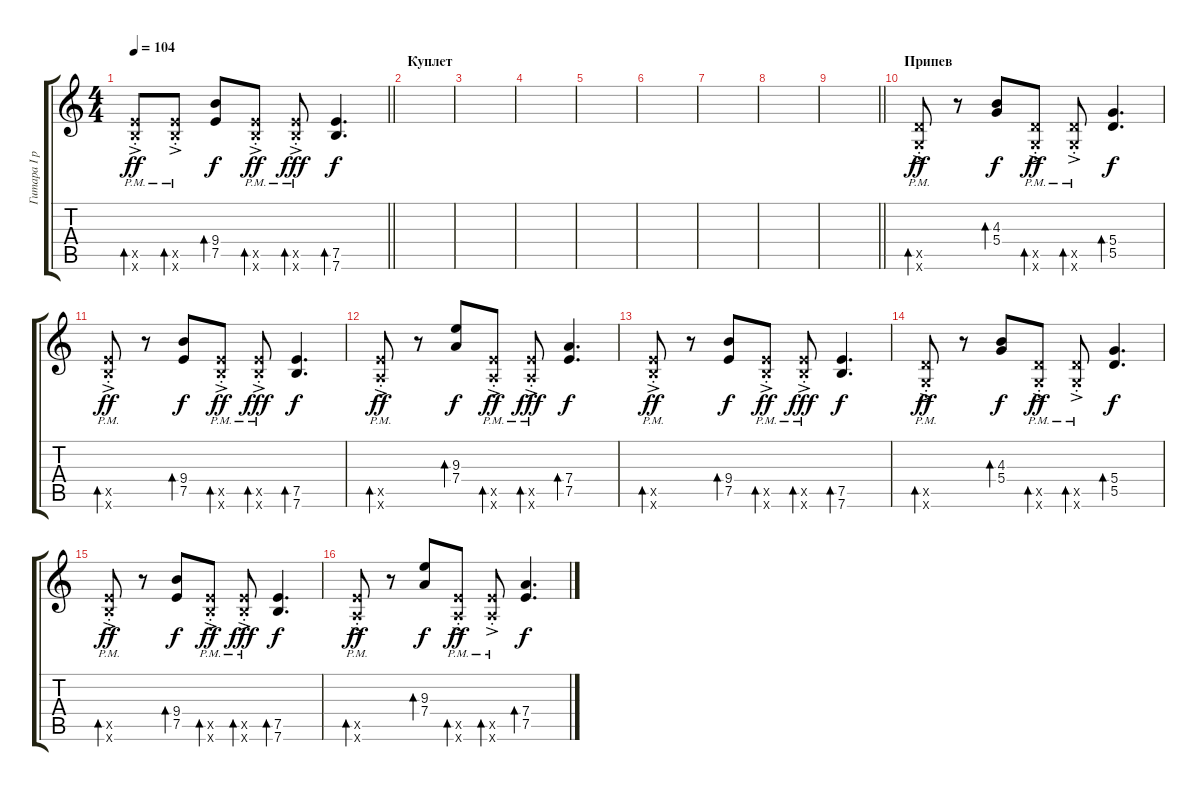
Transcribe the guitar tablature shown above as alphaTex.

\track ("Гитара I ритм" "Гитара I р") {instrument overdrivenguitar}
\staff {score tabs}
\tuning (E4 B3 G3 D3 A2 E2) {hide}
\ts (4 4)
\tempo 104
\clef g2
\barLineRight lightlight
\ks c
(7.5{ac pm st x} 7.6{ac pm st x}).8{bd 60 dy ff} (7.5{ac pm st x} 7.6{ac pm st x}).8{bd 60} (9.4 7.5).8{bd 60 dy f} (7.5{ac pm st x} 7.6{ac pm st x}).8{bd 60 dy ff} (7.5{ac pm st x} 7.6{ac pm st x}).8{bd 60 dy fff} (7.5 7.6).4{d bd 60 dy f} |
\section ("" "Куплет")
|
|
|
|
|
|
|
\barLineRight lightlight
|
\section ("" "Припев")
(5.5{ac pm st x} 3.6{ac pm st x}).8{bd 60 dy ff} r.8 (4.3 5.4).8{bd 60 dy f} (5.5{pm st x} 3.6{ac pm st x}).8{bd 60 dy ff} (5.5{ac pm st x} 3.6{ac pm st x}).8{bd 60} (5.4 5.5).4{d bd 60 dy f} |
(7.5{ac pm st x} 7.6{ac pm st x}).8{bd 60 dy ff} r.8 (9.4 7.5).8{bd 60 dy f} (7.5{ac pm st x} 7.6{ac pm st x}).8{bd 60 dy ff} (7.5{ac pm st x} 7.6{ac pm st x}).8{bd 60 dy fff} (7.5 7.6).4{d bd 60 dy f} |
(7.5{ac pm st x} 5.6{ac pm st x}).8{bd 60 dy ff} r.8 (9.3 7.4).8{bd 60 dy f} (7.5{ac pm st x} 5.6{ac pm st x}).8{bd 60 dy ff} (7.5{ac pm st x} 5.6{ac pm st x}).8{bd 60 dy fff} (7.4 7.5).4{d bd 60 dy f} |
(7.5{ac pm st x} 7.6{ac pm st x}).8{bd 60 dy ff} r.8 (9.4 7.5).8{bd 60 dy f} (7.5{ac pm st x} 7.6{ac pm st x}).8{bd 60 dy ff} (7.5{ac pm st x} 7.6{ac pm st x}).8{bd 60 dy fff} (7.5 7.6).4{d bd 60 dy f} |
(5.5{ac pm st x} 3.6{ac pm st x}).8{bd 60 dy ff} r.8 (4.3 5.4).8{bd 60 dy f} (5.5{pm st x} 3.6{ac pm st x}).8{bd 60 dy ff} (5.5{ac pm st x} 3.6{ac pm st x}).8{bd 60} (5.4 5.5).4{d bd 60 dy f} |
(7.5{ac pm st x} 7.6{ac pm st x}).8{bd 60 dy ff} r.8 (9.4 7.5).8{bd 60 dy f} (7.5{ac pm st x} 7.6{ac pm st x}).8{bd 60 dy ff} (7.5{ac pm st x} 7.6{ac pm st x}).8{bd 60 dy fff} (7.5 7.6).4{d bd 60 dy f} |
(7.5{ac pm st x} 5.6{ac pm st x}).8{bd 60 dy ff} r.8 (9.3 7.4).8{bd 60 dy f} (7.5{ac pm st x} 5.6{ac pm st x}).8{bd 60 dy ff} (7.5{ac pm st x} 5.6{ac pm st x}).8{bd 60} (7.4 7.5).4{d bd 60 dy f}
